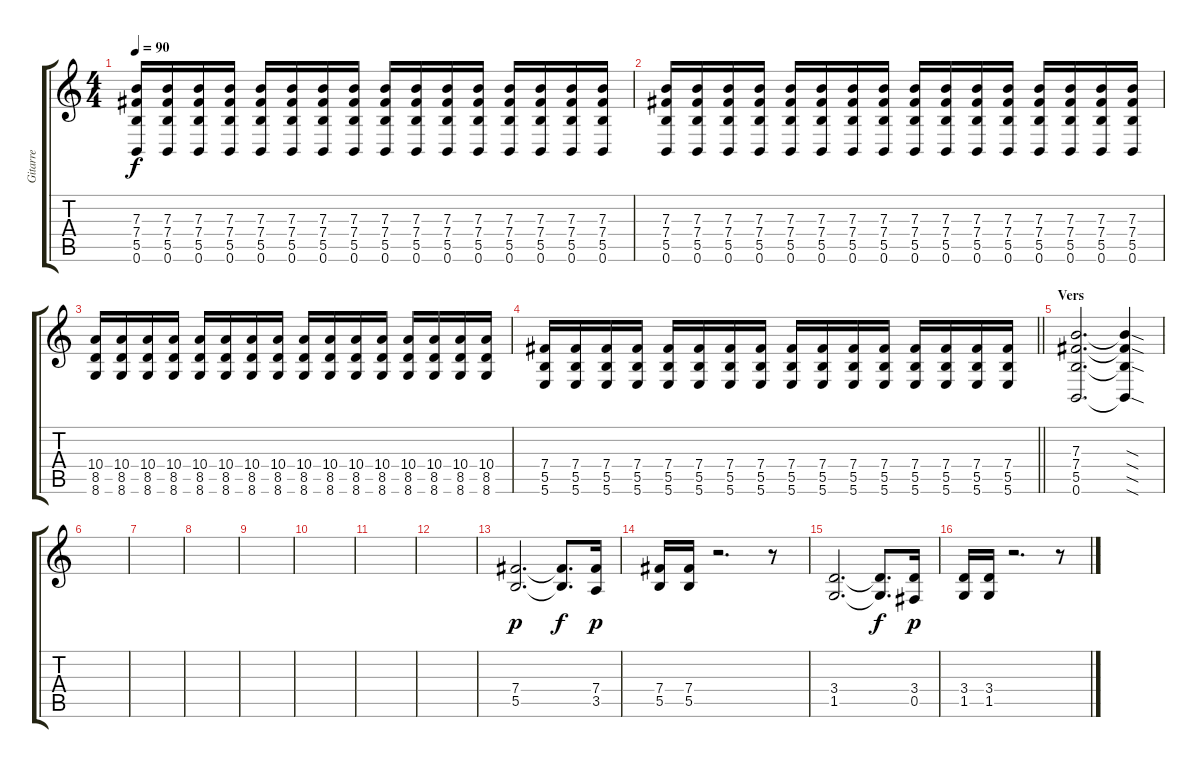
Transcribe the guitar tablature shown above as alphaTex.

\track ("Gitarre" "Gitarre") {instrument distortionguitar}
\staff {score tabs}
\tuning (Db4 Ab3 E3 B2 Gb2 B1) {hide}
\ts (4 4)
\tempo 90
\clef g2
\ks c
(7.3 7.4 5.5 0.6).16{dy f} (7.3 7.4 5.5 0.6).16 (7.3 7.4 5.5 0.6).16 (7.3 7.4 5.5 0.6).16 (7.3 7.4 5.5 0.6).16 (7.3 7.4 5.5 0.6).16 (7.3 7.4 5.5 0.6).16 (7.3 7.4 5.5 0.6).16 (7.3 7.4 5.5 0.6).16 (7.3 7.4 5.5 0.6).16 (7.3 7.4 5.5 0.6).16 (7.3 7.4 5.5 0.6).16 (7.3 7.4 5.5 0.6).16 (7.3 7.4 5.5 0.6).16 (7.3 7.4 5.5 0.6).16 (7.3 7.4 5.5 0.6).16 |
(7.3 7.4 5.5 0.6).16 (7.3 7.4 5.5 0.6).16 (7.3 7.4 5.5 0.6).16 (7.3 7.4 5.5 0.6).16 (7.3 7.4 5.5 0.6).16 (7.3 7.4 5.5 0.6).16 (7.3 7.4 5.5 0.6).16 (7.3 7.4 5.5 0.6).16 (7.3 7.4 5.5 0.6).16 (7.3 7.4 5.5 0.6).16 (7.3 7.4 5.5 0.6).16 (7.3 7.4 5.5 0.6).16 (7.3 7.4 5.5 0.6).16 (7.3 7.4 5.5 0.6).16 (7.3 7.4 5.5 0.6).16 (7.3 7.4 5.5 0.6).16 |
(10.4 8.5 8.6).16 (10.4 8.5 8.6).16 (10.4 8.5 8.6).16 (10.4 8.5 8.6).16 (10.4 8.5 8.6).16 (10.4 8.5 8.6).16 (10.4 8.5 8.6).16 (10.4 8.5 8.6).16 (10.4 8.5 8.6).16 (10.4 8.5 8.6).16 (10.4 8.5 8.6).16 (10.4 8.5 8.6).16 (10.4 8.5 8.6).16 (10.4 8.5 8.6).16 (10.4 8.5 8.6).16 (10.4 8.5 8.6).16 |
\barLineRight lightlight
(7.4 5.5 5.6).16 (7.4 5.5 5.6).16 (7.4 5.5 5.6).16 (7.4 5.5 5.6).16 (7.4 5.5 5.6).16 (7.4 5.5 5.6).16 (7.4 5.5 5.6).16 (7.4 5.5 5.6).16 (7.4 5.5 5.6).16 (7.4 5.5 5.6).16 (7.4 5.5 5.6).16 (7.4 5.5 5.6).16 (7.4 5.5 5.6).16 (7.4 5.5 5.6).16 (7.4 5.5 5.6).16 (7.4 5.5 5.6).16 |
\section ("" "Vers")
(7.3 7.4 5.5 0.6).2{d} (7.3{sod t} 7.4{sod t} 5.5{sod t} 0.6{sod t}).4 |
|
|
|
|
|
|
|
(7.4 5.5).2{d dy p} (7.4{t} 5.5{t}).8{d dy f} (7.4 3.5).16{dy p} |
(7.4 5.5).16 (7.4 5.5).16 r.2{d} r.8 |
(3.4 1.5).2{d} (3.4{t} 1.5{t}).8{d dy f} (3.4 0.5).16{dy p} |
(3.4 1.5).16 (3.4 1.5).16 r.2{d} r.8
